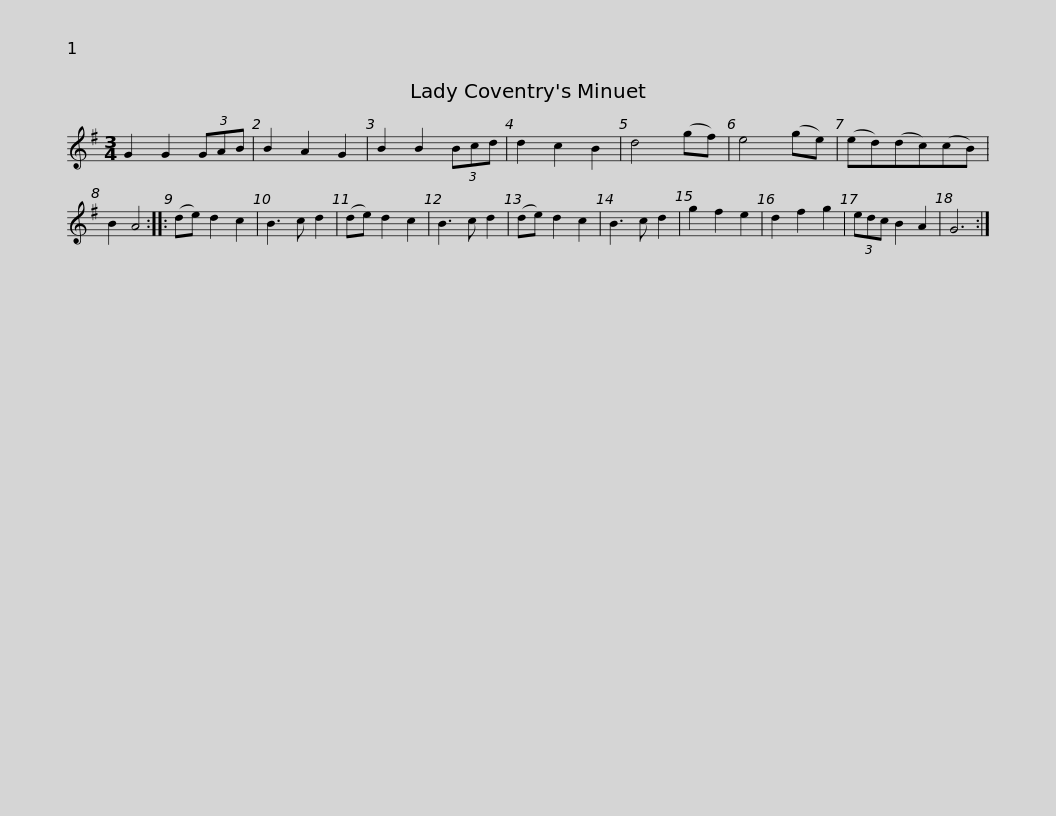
X:1
L:1/8
M:3/4
I:linebreak $
K:G
V:1 treble
V:1
 G2 G2 (3GAB | B2 A2 G2 | B2 B2 (3Bcd | d2 c2 B2 | d4 (gf) | %5
 e4 (ge) | (ed)(dc)(cB) | B2 A4 :: (de) d2 c2 | B3 c d2 |$ %10
 (de) d2 c2 | B3 c d2 | (de) d2 c2 | B3 c d2 | g2 f2 e2 | %15
 d2 f2 g2 | (3edc B2 A2 | G6 :| %18
